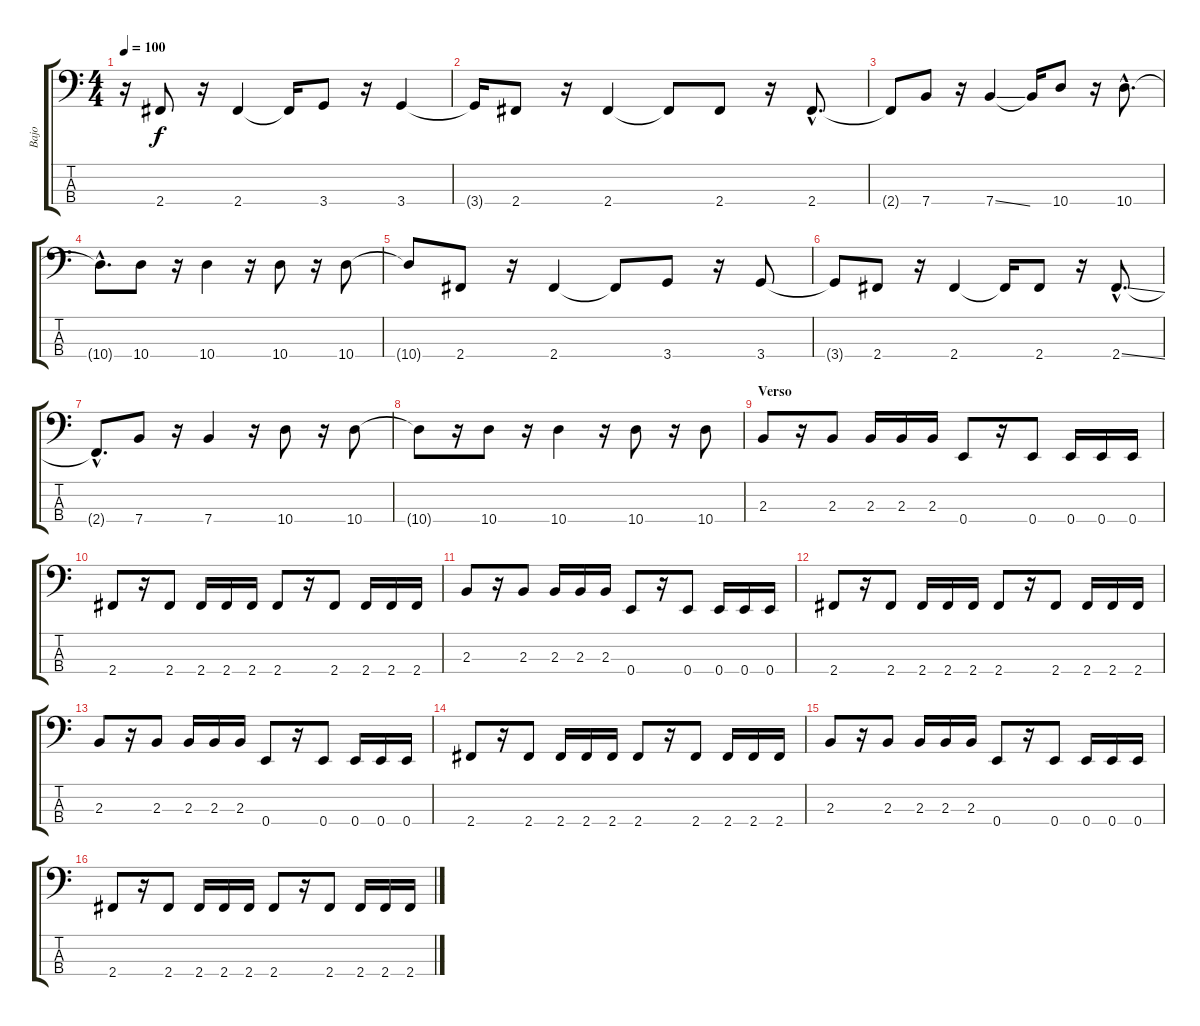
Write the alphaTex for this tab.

\track ("Bajo" "Bajo") {instrument electricbassfinger}
\staff {score tabs}
\tuning (G2 D2 A1 E1) {hide}
\ts (4 4)
\tempo 100
\clef f4
\ks c
r.16{dy f instrument electricbassfinger} 2.4.8 r.16 2.4.4 2.4{t}.16 3.4.8 r.16 3.4.4 |
3.4{t}.16 2.4.8 r.16 2.4.4 2.4{t}.8 2.4.8 r.16 2.4{hac}.8{d} |
2.4{t}.8 7.4.8 r.16 7.4{ss}.4 7.4{t}.16 10.4.8 r.16 10.4{hac}.8{d} |
10.4{hac t}.8{d} 10.4.8 r.16 10.4.4 r.16 10.4.8 r.16 10.4.8 |
10.4{t}.8 2.4.8 r.16 2.4.4 2.4{t}.8 3.4.8 r.16 3.4.8 |
3.4{t}.8 2.4.8 r.16 2.4.4 2.4{t}.16 2.4.8 r.16 2.4{ss hac}.8{d} |
2.4{hac t}.8{d} 7.4.8 r.16 7.4.4 r.16 10.4.8 r.16 10.4.8 |
10.4{t}.8 r.16 10.4.8 r.16 10.4.4 r.16 10.4.8 r.16 10.4.8 |
\section ("" "Verso")
2.3.8 r.16 2.3.8 2.3.16 2.3.16 2.3.16 0.4.8 r.16 0.4.8 0.4.16 0.4.16 0.4.16 |
2.4.8 r.16 2.4.8 2.4.16 2.4.16 2.4.16 2.4.8 r.16 2.4.8 2.4.16 2.4.16 2.4.16 |
2.3.8 r.16 2.3.8 2.3.16 2.3.16 2.3.16 0.4.8 r.16 0.4.8 0.4.16 0.4.16 0.4.16 |
2.4.8 r.16 2.4.8 2.4.16 2.4.16 2.4.16 2.4.8 r.16 2.4.8 2.4.16 2.4.16 2.4.16 |
2.3.8 r.16 2.3.8 2.3.16 2.3.16 2.3.16 0.4.8 r.16 0.4.8 0.4.16 0.4.16 0.4.16 |
2.4.8 r.16 2.4.8 2.4.16 2.4.16 2.4.16 2.4.8 r.16 2.4.8 2.4.16 2.4.16 2.4.16 |
2.3.8 r.16 2.3.8 2.3.16 2.3.16 2.3.16 0.4.8 r.16 0.4.8 0.4.16 0.4.16 0.4.16 |
2.4.8 r.16 2.4.8 2.4.16 2.4.16 2.4.16 2.4.8 r.16 2.4.8 2.4.16 2.4.16 2.4.16
